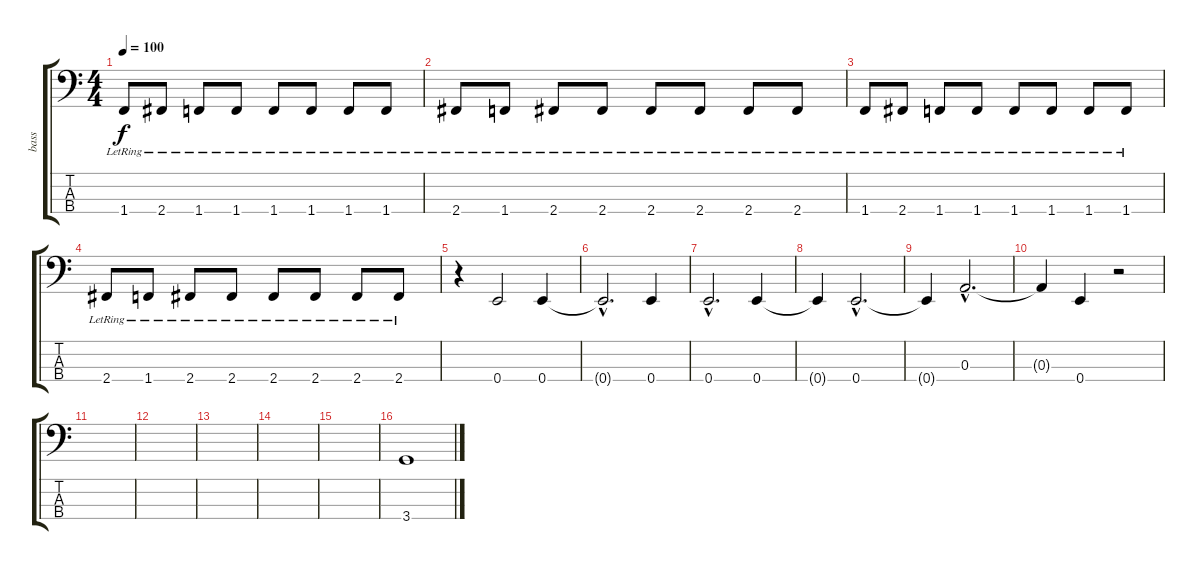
\track ("bass" "bass") {instrument acousticbass}
\staff {score tabs}
\tuning (G2 D2 A1 E1) {hide}
\ts (4 4)
\tempo 100
\clef f4
\ks c
1.4{lr}.8{dy f instrument acousticbass} 2.4{lr}.8 1.4{lr}.8 1.4{lr}.8 1.4{lr}.8 1.4{lr}.8 1.4{lr}.8 1.4{lr}.8 |
2.4{lr}.8 1.4{lr}.8 2.4{lr}.8 2.4{lr}.8 2.4{lr}.8 2.4{lr}.8 2.4{lr}.8 2.4{lr}.8 |
1.4{lr}.8 2.4{lr}.8 1.4{lr}.8 1.4{lr}.8 1.4{lr}.8 1.4{lr}.8 1.4{lr}.8 1.4{lr}.8 |
2.4{lr}.8 1.4{lr}.8 2.4{lr}.8 2.4{lr}.8 2.4{lr}.8 2.4{lr}.8 2.4{lr}.8 2.4{lr}.8 |
r.4 0.4.2 0.4.4 |
0.4{hac t}.2{d} 0.4.4 |
0.4{hac}.2{d} 0.4.4 |
0.4{t}.4 0.4{hac}.2{d} |
0.4{t}.4 0.3{hac}.2{d} |
0.3{t}.4 0.4.4 r.2 |
|
|
|
|
|
3.4.1
